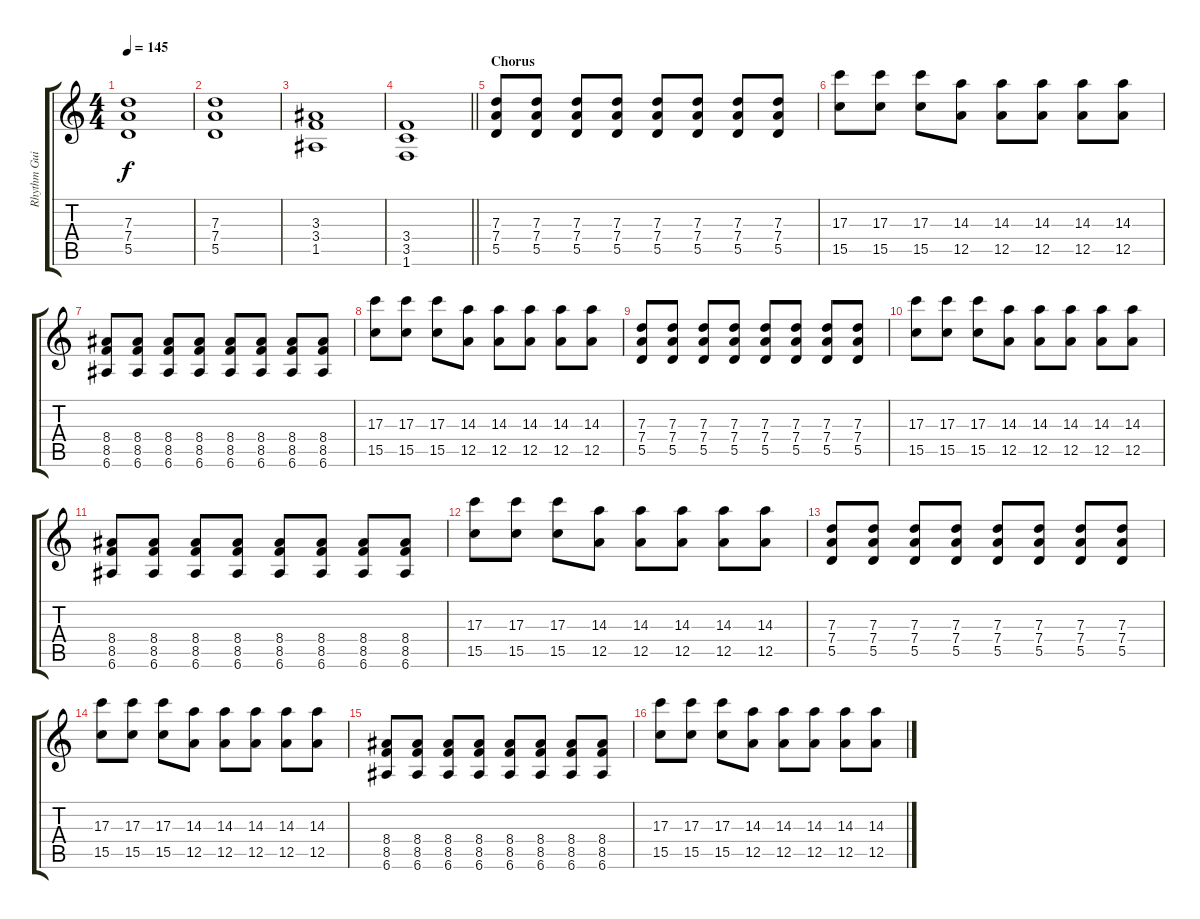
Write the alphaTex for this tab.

\track ("Rhythm Guitar (Kele)" "Rhythm Gui") {instrument distortionguitar}
\staff {score tabs}
\tuning (E4 B3 G3 D3 A2 E2) {hide}
\ts (4 4)
\tempo 145
\clef g2
\ks c
(7.3 7.4 5.5).1{dy f} |
(7.3 7.4 5.5).1 |
(3.3 3.4 1.5).1 |
\barLineRight lightlight
(3.4 3.5 1.6).1 |
\section ("" "Chorus")
(7.3 7.4 5.5).8 (7.3 7.4 5.5).8 (7.3 7.4 5.5).8 (7.3 7.4 5.5).8 (7.3 7.4 5.5).8 (7.3 7.4 5.5).8 (7.3 7.4 5.5).8 (7.3 7.4 5.5).8 |
(17.3 15.5).8 (17.3 15.5).8 (17.3 15.5).8 (14.3 12.5).8 (14.3 12.5).8 (14.3 12.5).8 (14.3 12.5).8 (14.3 12.5).8 |
(8.4 8.5 6.6).8 (8.4 8.5 6.6).8 (8.4 8.5 6.6).8 (8.4 8.5 6.6).8 (8.4 8.5 6.6).8 (8.4 8.5 6.6).8 (8.4 8.5 6.6).8 (8.4 8.5 6.6).8 |
(17.3 15.5).8 (17.3 15.5).8 (17.3 15.5).8 (14.3 12.5).8 (14.3 12.5).8 (14.3 12.5).8 (14.3 12.5).8 (14.3 12.5).8 |
(7.3 7.4 5.5).8 (7.3 7.4 5.5).8 (7.3 7.4 5.5).8 (7.3 7.4 5.5).8 (7.3 7.4 5.5).8 (7.3 7.4 5.5).8 (7.3 7.4 5.5).8 (7.3 7.4 5.5).8 |
(17.3 15.5).8 (17.3 15.5).8 (17.3 15.5).8 (14.3 12.5).8 (14.3 12.5).8 (14.3 12.5).8 (14.3 12.5).8 (14.3 12.5).8 |
(8.4 8.5 6.6).8 (8.4 8.5 6.6).8 (8.4 8.5 6.6).8 (8.4 8.5 6.6).8 (8.4 8.5 6.6).8 (8.4 8.5 6.6).8 (8.4 8.5 6.6).8 (8.4 8.5 6.6).8 |
(17.3 15.5).8 (17.3 15.5).8 (17.3 15.5).8 (14.3 12.5).8 (14.3 12.5).8 (14.3 12.5).8 (14.3 12.5).8 (14.3 12.5).8 |
(7.3 7.4 5.5).8 (7.3 7.4 5.5).8 (7.3 7.4 5.5).8 (7.3 7.4 5.5).8 (7.3 7.4 5.5).8 (7.3 7.4 5.5).8 (7.3 7.4 5.5).8 (7.3 7.4 5.5).8 |
(17.3 15.5).8 (17.3 15.5).8 (17.3 15.5).8 (14.3 12.5).8 (14.3 12.5).8 (14.3 12.5).8 (14.3 12.5).8 (14.3 12.5).8 |
(8.4 8.5 6.6).8 (8.4 8.5 6.6).8 (8.4 8.5 6.6).8 (8.4 8.5 6.6).8 (8.4 8.5 6.6).8 (8.4 8.5 6.6).8 (8.4 8.5 6.6).8 (8.4 8.5 6.6).8 |
(17.3 15.5).8 (17.3 15.5).8 (17.3 15.5).8 (14.3 12.5).8 (14.3 12.5).8 (14.3 12.5).8 (14.3 12.5).8 (14.3 12.5).8
